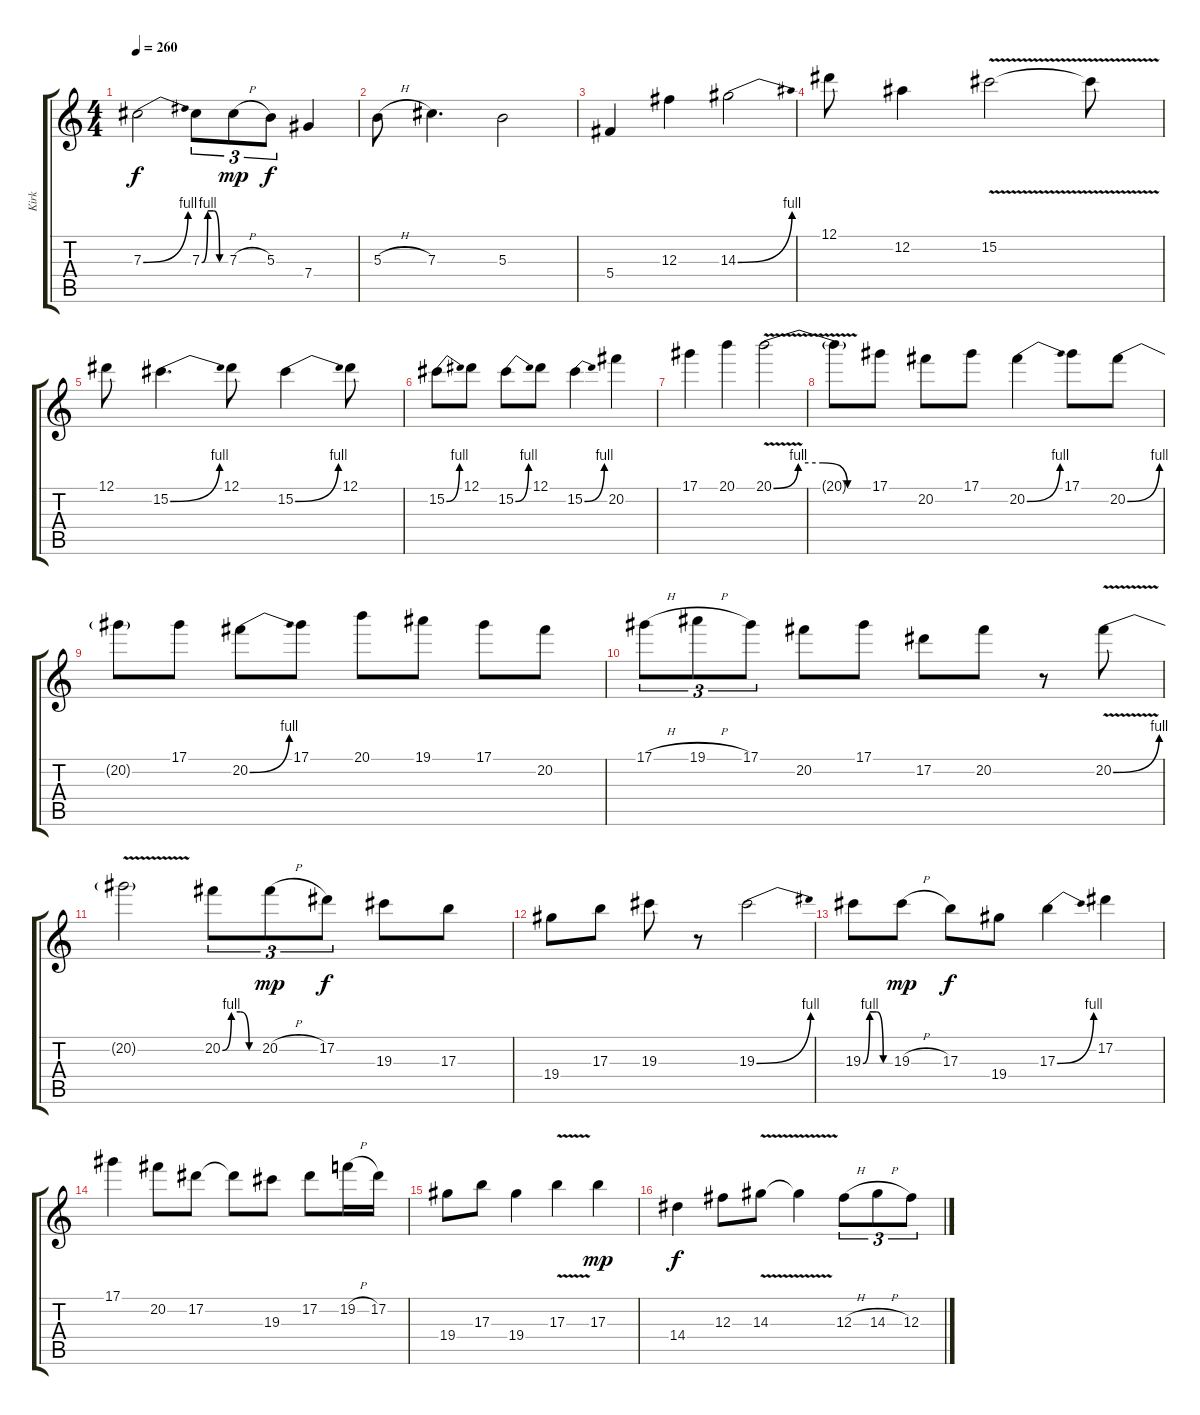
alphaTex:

\track ("Kirk" "Kirk") {instrument distortionguitar}
\staff {score tabs}
\tuning (Eb4 Bb3 Gb3 Db3 Ab2 Eb2) {hide}
\ts (4 4)
\tempo 260
\clef g2
\ks c
7.3{be (bend 0 0 60 4)}.2{dy f} 7.3{be (custom 0 0 15 4 30 4 45 0 60 0)}.8{tu (3 2)} 7.3{h}.8{tu (3 2) dy mp} 5.3.8{tu (3 2) dy f} 7.4.4 |
5.3{h}.8 7.3.4{d} 5.3.2 |
5.4.4 12.3.4 14.3{be (bend 0 0 60 4)}.2 |
12.1.8 12.2.4 15.2{v}.2 15.2{t}.8 |
12.1.8 15.2{be (bend 0 0 60 4)}.4{d} 12.1.8 15.2{be (bend 0 0 60 4)}.4 12.1.8 |
15.2{be (bend 0 0 60 4)}.8 12.1.8 15.2{be (bend 0 0 60 4)}.8 12.1.8 15.2{be (bend 0 0 60 4)}.4 20.2.4 |
17.1.4 20.1.4 20.1{be (custom 0 0 15 4 30 4 45 0 60 0) v}.2 |
20.1{t}.8 17.1.8 20.2.8 17.1.8 20.2{be (bend 0 0 60 4)}.4 17.1.8 20.2{be (bend 0 0 60 4)}.8 |
20.2{t}.8 17.1.8 20.2{be (bend 0 0 60 4)}.8 17.1.8 20.1.8 19.1.8 17.1.8 20.2.8 |
17.1{h}.8{tu (3 2)} 19.1{h}.8{tu (3 2)} 17.1.8{tu (3 2)} 20.2.8 17.1.8 17.2.8 20.2.8 r.8 20.2{be (bend 0 0 60 4) v}.8 |
20.2{t}.2 20.2{be (custom 0 0 15 4 30 4 45 0 60 0)}.8{tu (3 2)} 20.2{h}.8{tu (3 2) dy mp} 17.2.8{tu (3 2) dy f} 19.3.8 17.3.8 |
19.4.8 17.3.8 19.3.8 r.8 19.3{be (bend 0 0 60 4)}.2 |
19.3{be (custom 0 0 15 4 30 4 45 0 60 0)}.8 19.3{h}.8{dy mp} 17.3.8{dy f} 19.4.8 17.3{be (bend 0 0 60 4)}.4 17.2.4 |
17.1.4 20.2.8 17.2.8 17.2{t}.8 19.3.8 17.2.8 19.2{h}.16 17.2.16 |
19.4.8 17.3.8 19.4.4 17.3{v}.4 17.3.4{dy mp} |
14.4.4{dy f} 12.3.8 14.3{v}.8 14.3{t}.4 12.3{h}.8{tu (3 2)} 14.3{h}.8{tu (3 2)} 12.3.8{tu (3 2)}
